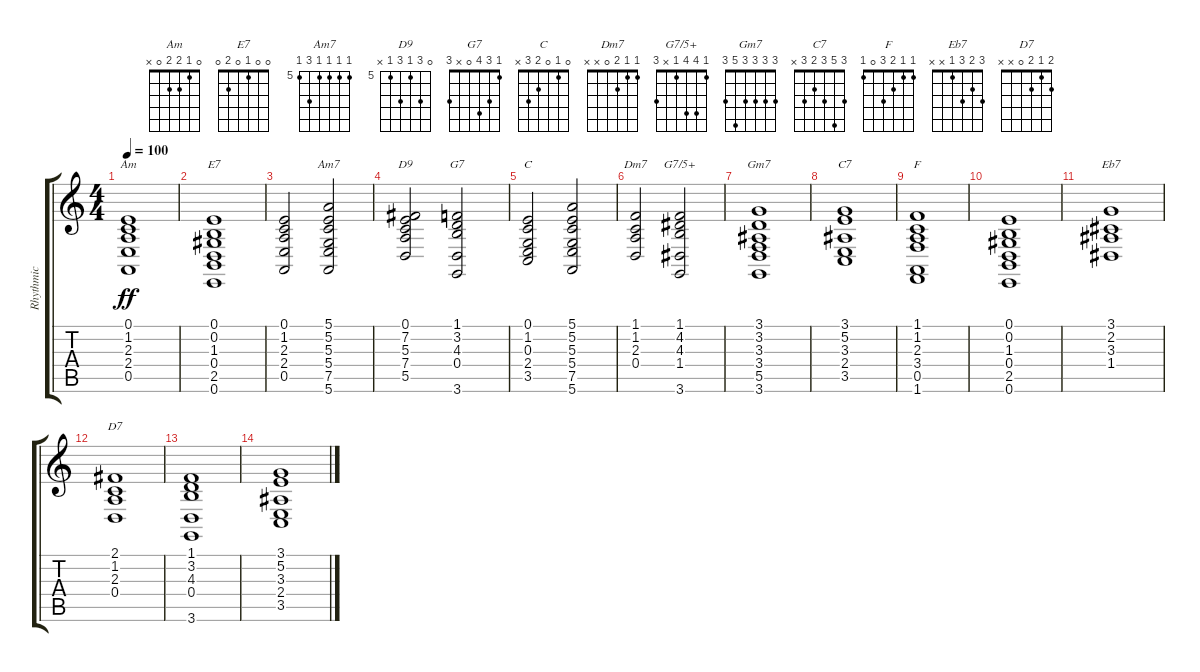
\track ("Rhythmic" "Rhythmic") {instrument electricpiano1}
\staff {score tabs}
\tuning (E4 B3 G3 D3 A2 E2) {hide}
\chord ("Am" 0 1 2 2 0 x)
\chord ("E7" 0 0 1 0 2 0)
\chord ("Am7" 5 5 5 5 7 5) {firstfret 5}
\chord ("D9" 0 7 5 7 5 x) {firstfret 5}
\chord ("G7" 1 3 4 0 x 3)
\chord ("C" 0 1 0 2 3 x)
\chord ("Dm7" 1 1 2 0 x x)
\chord ("G7/5+" 1 4 4 1 x 3)
\chord ("Gm7" 3 3 3 3 5 3)
\chord ("C7" 3 5 3 2 3 x)
\chord ("F" 1 1 2 3 0 1)
\chord ("Eb7" 3 2 3 1 x x)
\chord ("D7" 2 1 2 0 x x)
\ts (4 4)
\tempo 100
\clef g2
\ks c
(0.1 1.2 2.3 2.4 0.5).1{ch "Am" dy ff} |
(0.1 0.2 1.3 0.4 2.5 0.6).1{ch "E7"} |
(0.1 1.2 2.3 2.4 0.5).2 (5.1 5.2 5.3 5.4 7.5 5.6).2{ch "Am7"} |
(0.1 7.2 5.3 7.4 5.5).2{ch "D9"} (1.1 3.2 4.3 0.4 3.6).2{ch "G7"} |
(0.1 1.2 0.3 2.4 3.5).2{ch "C"} (5.1 5.2 5.3 5.4 7.5 5.6).2 |
(1.1 1.2 2.3 0.4).2{ch "Dm7"} (1.1 4.2 4.3 1.4 3.6).2{ch "G7/5+"} |
(3.1 3.2 3.3 3.4 5.5 3.6).1{ch "Gm7"} |
(3.1 5.2 3.3 2.4 3.5).1{ch "C7"} |
(1.1 1.2 2.3 3.4 0.5 1.6).1{ch "F"} |
(0.1 0.2 1.3 0.4 2.5 0.6).1 |
(3.1 2.2 3.3 1.4).1{ch "Eb7"} |
(2.1 1.2 2.3 0.4).1{ch "D7"} |
(1.1 3.2 4.3 0.4 3.6).1 |
(3.1 5.2 3.3 2.4 3.5).1
